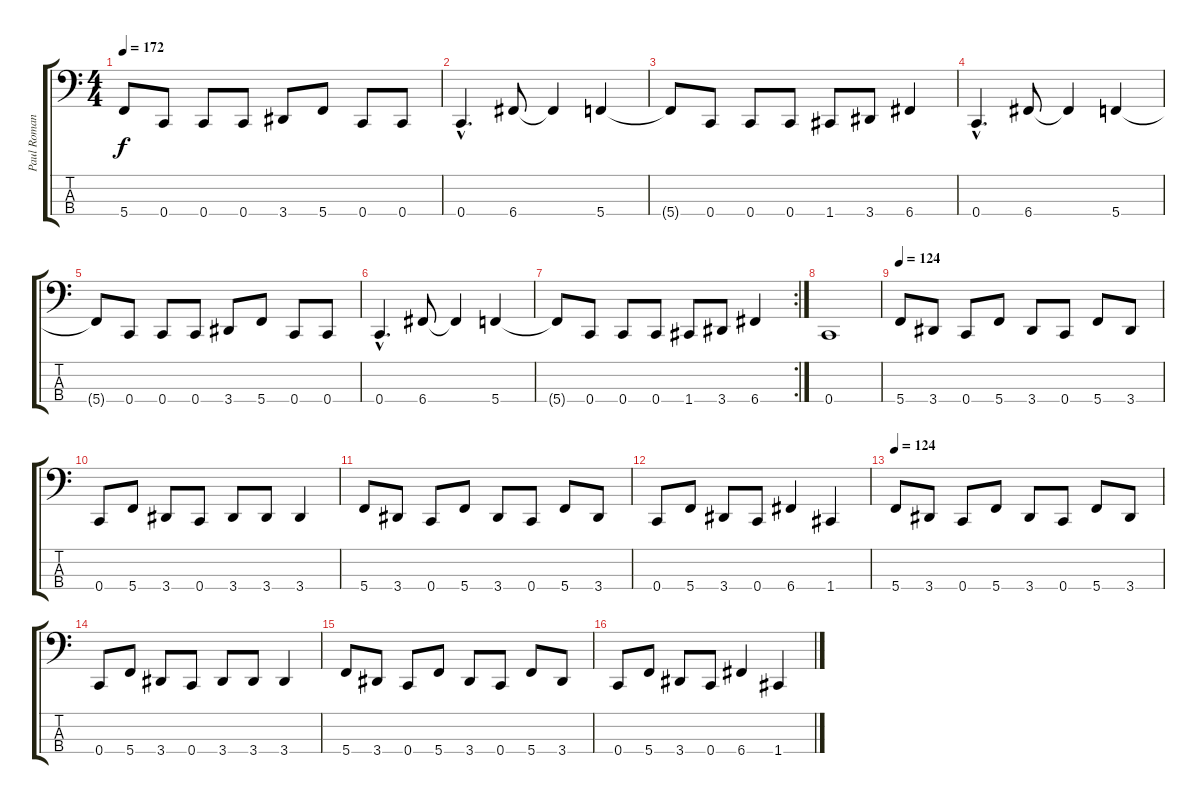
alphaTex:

\track ("Paul Romanko" "Paul Roman") {instrument electricbassfinger}
\staff {score tabs}
\tuning (F2 C2 G1 C1) {hide}
\ts (4 4)
\tempo 172
\clef f4
\ks c
5.4{t}.8{dy f} 0.4.8 0.4.8 0.4.8 3.4.8 5.4.8 0.4.8 0.4.8 |
0.4{hac}.4{d} 6.4.8 6.4{t}.4 5.4.4 |
5.4{t}.8 0.4.8 0.4.8 0.4.8 1.4.8 3.4.8 6.4.4 |
0.4{hac}.4{d} 6.4.8 6.4{t}.4 5.4.4 |
5.4{t}.8 0.4.8 0.4.8 0.4.8 3.4.8 5.4.8 0.4.8 0.4.8 |
0.4{hac}.4{d} 6.4.8 6.4{t}.4 5.4.4 |
\rc 2
5.4{t}.8 0.4.8 0.4.8 0.4.8 1.4.8 3.4.8 6.4.4 |
0.4.1 |
\tempo 124
5.4.8 3.4.8 0.4.8 5.4.8 3.4.8 0.4.8 5.4.8 3.4.8 |
0.4.8 5.4.8 3.4.8 0.4.8 3.4.8 3.4.8 3.4.4 |
5.4.8 3.4.8 0.4.8 5.4.8 3.4.8 0.4.8 5.4.8 3.4.8 |
0.4.8 5.4.8 3.4.8 0.4.8 6.4.4 1.4.4 |
\tempo 124
5.4.8 3.4.8 0.4.8 5.4.8 3.4.8 0.4.8 5.4.8 3.4.8 |
0.4.8 5.4.8 3.4.8 0.4.8 3.4.8 3.4.8 3.4.4 |
5.4.8 3.4.8 0.4.8 5.4.8 3.4.8 0.4.8 5.4.8 3.4.8 |
0.4.8 5.4.8 3.4.8 0.4.8 6.4.4 1.4.4
